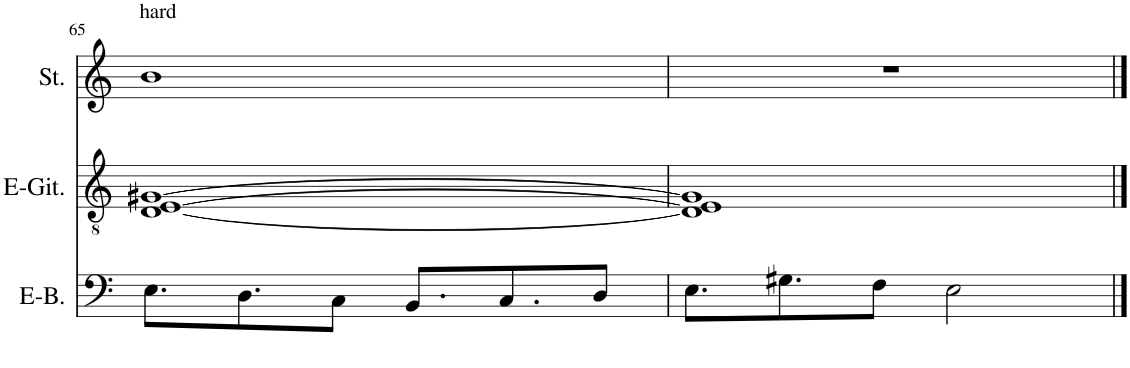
**kern	**kern	**kern
*part3	*part2	*part1
*staff3	*staff2	*staff1
*I"Elektrischer Bass	*I"Elektrische Gitarre	*I"Stimme
*I'E-B.	*I'E-Git.	*I'St.
!!LO:PB:g=z
*clefF4	*clefGv2	*clefG2
*Trd7c12	*	*
*k[]	*k[]	*k[]
*M4/4	*M4/4	*M4/4
=65	=65	=65
!	!	!LO:TX:a:t=hard
8.E\L	[1D [1E [1G#X	1b
8.D\	.	.
8C\J	.	.
8.BB/L	.	.
8.C/	.	.
8D/J	.	.
=66	=66	=66
8.E\L	1D] 1E] 1G#]	1r
8.G#X\	.	.
8F\J	.	.
2E\	.	.
==	==	==
*-	*-	*-
